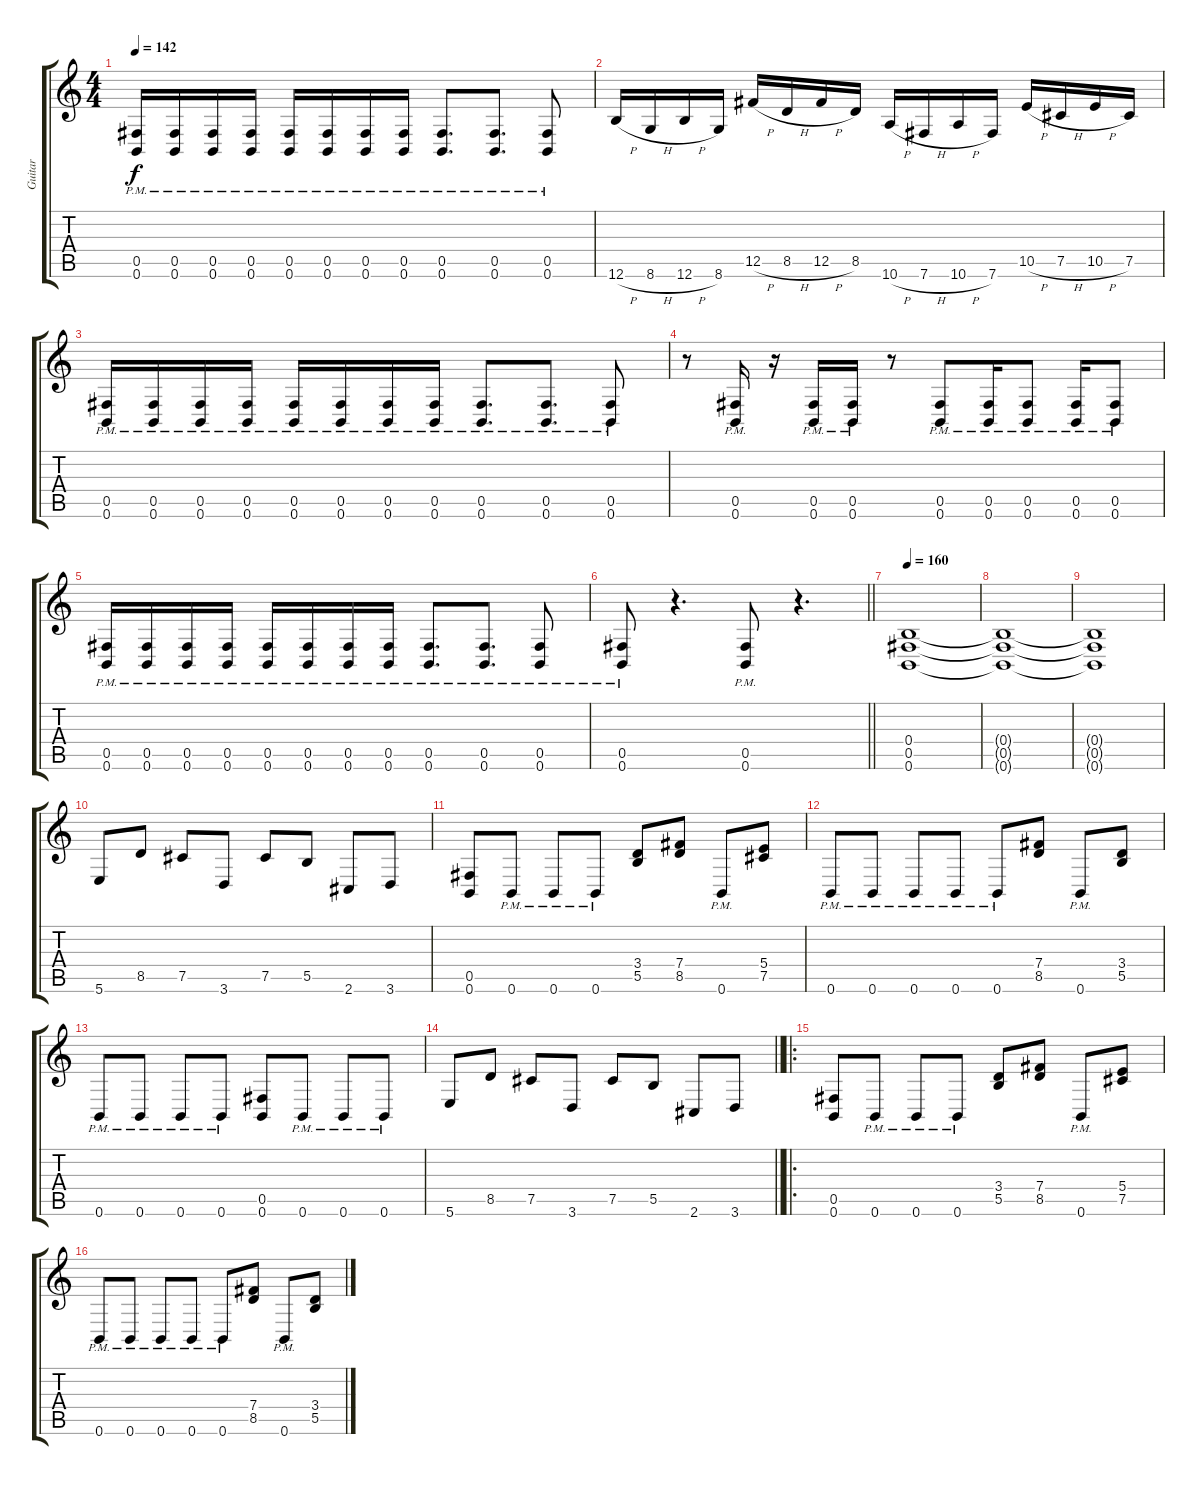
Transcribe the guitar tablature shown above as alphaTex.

\track ("Guitar" "Guitar") {instrument distortionguitar}
\staff {score tabs}
\tuning (Db4 Ab3 E3 B2 Gb2 B1) {hide}
\ts (4 4)
\tempo 142
\clef g2
\ks c
(0.5{pm} 0.6{pm}).16{dy f} (0.5{pm} 0.6{pm}).16 (0.5{pm} 0.6{pm}).16 (0.5{pm} 0.6{pm}).16 (0.5{pm} 0.6{pm}).16 (0.5{pm} 0.6{pm}).16 (0.5{pm} 0.6{pm}).16 (0.5{pm} 0.6{pm}).16 (0.5{pm} 0.6{pm}).8{d} (0.5{pm} 0.6{pm}).8{d} (0.5{pm} 0.6).8 |
12.6{h}.16 8.6{h}.16 12.6{h}.16 8.6.16 12.5{h}.16 8.5{h}.16 12.5{h}.16 8.5.16 10.6{h}.16 7.6{h}.16 10.6{h}.16 7.6.16 10.5{h}.16 7.5{h}.16 10.5{h}.16 7.5.16 |
(0.5{pm} 0.6{pm}).16 (0.5{pm} 0.6{pm}).16 (0.5{pm} 0.6{pm}).16 (0.5{pm} 0.6{pm}).16 (0.5{pm} 0.6{pm}).16 (0.5{pm} 0.6{pm}).16 (0.5{pm} 0.6{pm}).16 (0.5{pm} 0.6{pm}).16 (0.5{pm} 0.6{pm}).8{d} (0.5{pm} 0.6{pm}).8{d} (0.5{pm} 0.6).8 |
r.8 (0.5{pm} 0.6{pm}).16 r.16 (0.5{pm} 0.6{pm}).16 (0.5{pm} 0.6{pm}).16 r.8 (0.5{pm} 0.6{pm}).8 (0.5{pm} 0.6{pm}).16 (0.5{pm} 0.6{pm}).8 (0.5{pm} 0.6{pm}).16 (0.5{pm} 0.6{pm}).8 |
(0.5{pm} 0.6{pm}).16 (0.5{pm} 0.6{pm}).16 (0.5{pm} 0.6{pm}).16 (0.5{pm} 0.6{pm}).16 (0.5{pm} 0.6{pm}).16 (0.5{pm} 0.6{pm}).16 (0.5{pm} 0.6{pm}).16 (0.5{pm} 0.6{pm}).16 (0.5{pm} 0.6{pm}).8{d} (0.5{pm} 0.6{pm}).8{d} (0.5{pm} 0.6).8 |
\barLineRight lightlight
(0.5{pm} 0.6{pm}).8 r.4{d} (0.5{pm} 0.6{pm}).8 r.4{d} |
\tempo 160
(0.4 0.5 0.6).1 |
(0.4{t} 0.5{t} 0.6{t}).1 |
(0.4{t} 0.5{t} 0.6{t}).1 |
5.6.8 8.5.8 7.5.8 3.6.8 7.5.8 5.5.8 2.6.8 3.6.8 |
(0.5 0.6).8 0.6{pm}.8 0.6{pm}.8 0.6{pm}.8 (3.4 5.5).8 (7.4 8.5).8 0.6{pm}.8 (5.4 7.5).8 |
0.6{pm}.8 0.6{pm}.8 0.6{pm}.8 0.6{pm}.8 0.6{pm}.8 (7.4 8.5).8 0.6{pm}.8 (3.4 5.5).8 |
0.6{pm}.8 0.6{pm}.8 0.6{pm}.8 0.6{pm}.8 (0.5 0.6).8 0.6{pm}.8 0.6{pm}.8 0.6{pm}.8 |
\barLineRight lightlight
5.6.8 8.5.8 7.5.8 3.6.8 7.5.8 5.5.8 2.6.8 3.6.8 |
\ro
(0.5 0.6).8 0.6{pm}.8 0.6{pm}.8 0.6{pm}.8 (3.4 5.5).8 (7.4 8.5).8 0.6{pm}.8 (5.4 7.5).8 |
0.6{pm}.8 0.6{pm}.8 0.6{pm}.8 0.6{pm}.8 0.6{pm}.8 (7.4 8.5).8 0.6{pm}.8 (3.4 5.5).8
